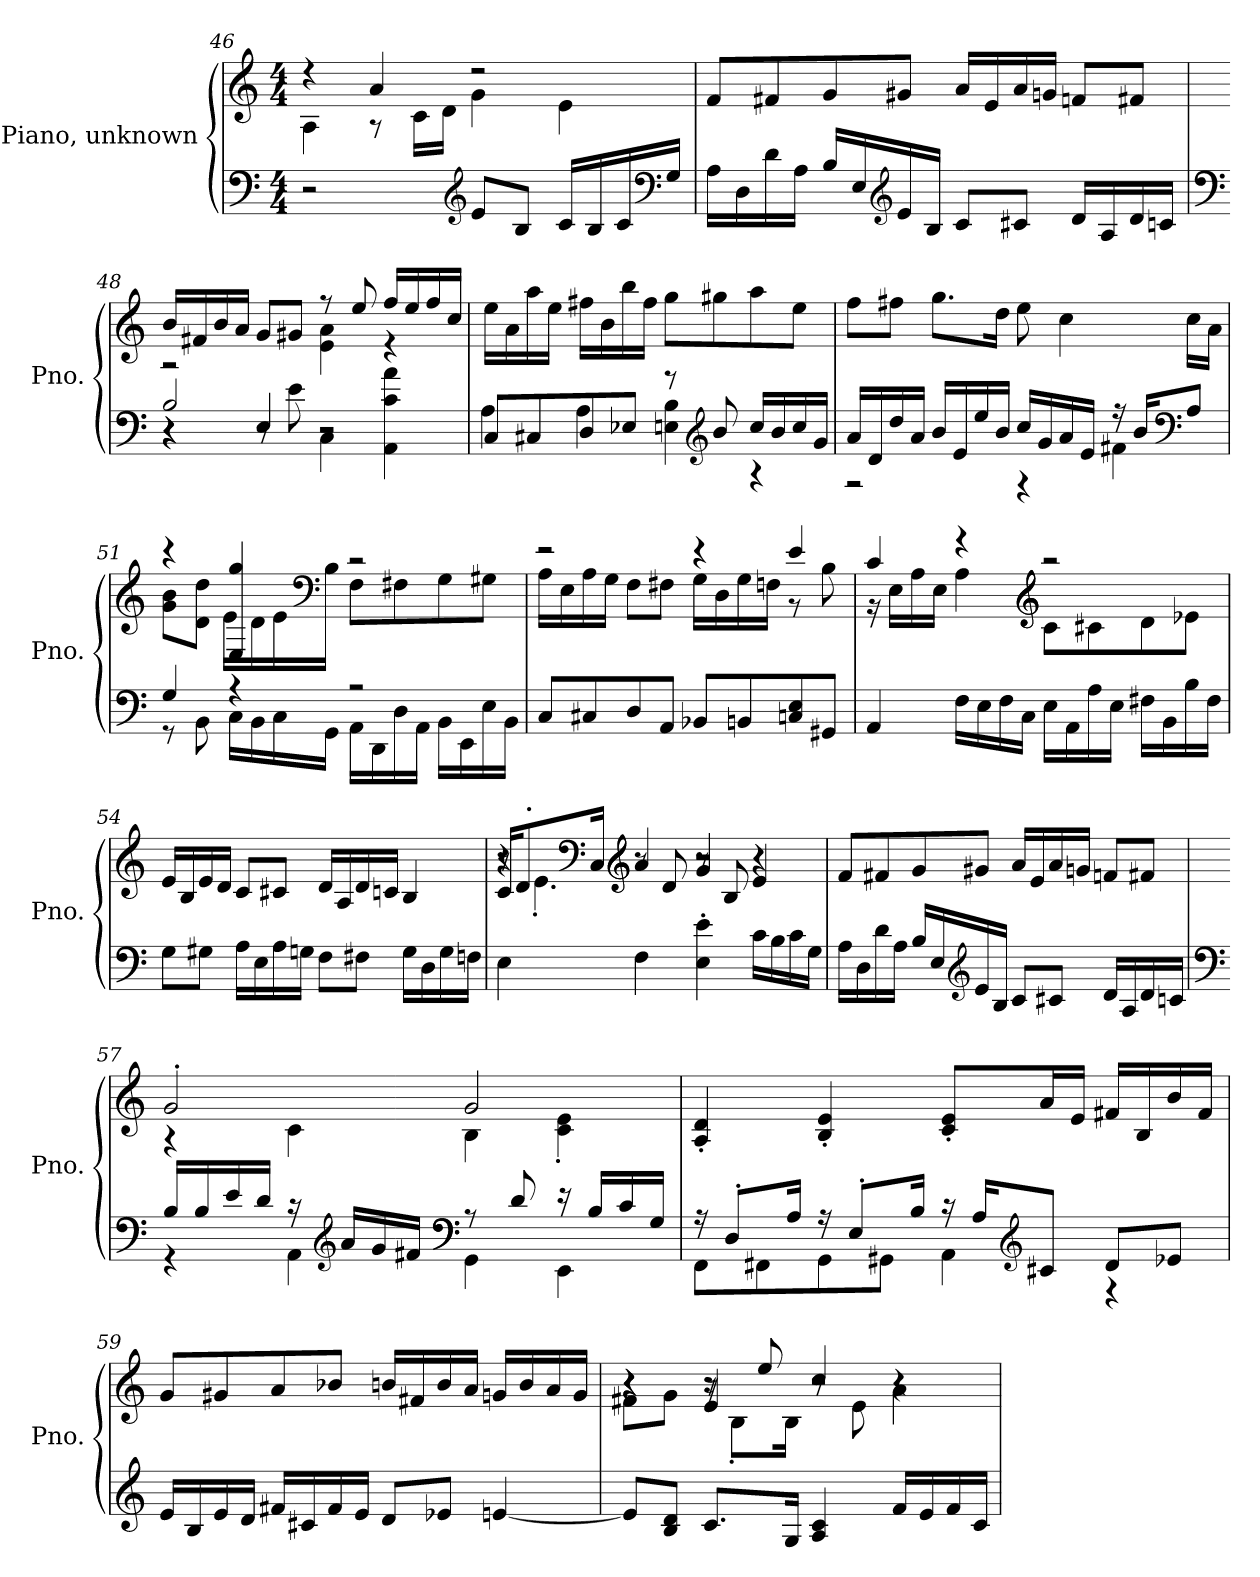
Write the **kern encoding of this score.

**kern	**kern
*part1	*part1
*staff2	*staff1
*I"Piano, unknown	*
*I'Pno.	*
!!LO:LB:g=z
*clefF4	*clefG2
*k[]	*k[]
*M4/4	*M4/4
=46	=46
*	*^
2r	4r	4A\
.	4a/	8r
.	.	16c\LL
.	.	16d\JJ
*clefG2	*	*
8e/L	2r	4g\
8B/J	.	.
16c/LL	.	4e\
16B/	.	.
16c/	.	.
*clefF4	*	*
16G/JJ	.	.
*	*v	*v
=47	=47
16A\LL	8f/L
16D\	.
16d\	8f#X/
16A\JJ	.
16B/LL	8g/
16E/	.
*clefG2	*
16e/	8g#X/J
16B/JJ	.
8c/L	16a/LL
.	16e/
8c#X/J	16a/
.	16gn/JJ
16d/LL	8fn/L
16A/	.
16d/	8f#X/J
16cn/JJ	.
!!LO:LB:g=z
=48	=48
*clefF4	*
*^	*^
*	*^	*	*
2B/	4r	4r	16b/LL	2r
.	.	.	16f#X/	.
.	.	.	16b/	.
.	.	.	16a/JJ	.
.	8r	4E/	8g/L	.
.	8e\	.	8g#X/J	.
2r	4C\	2r	8r	4e\ 4a\
.	.	.	8ee/	.
.	4AA\ 4c\ 4a\	.	16ff/LL	4r
.	.	.	16ee/	.
.	.	.	16ff/	.
.	.	.	16cc/JJ	.
*	*v	*v	*	*
*	*	*v	*v
=49	=49	=49
8C/L	4A\	16ee\LL
.	.	16a\
8C#X/	.	16aa\
.	.	16ee\JJ
8D/	4A\	16ff#X\LL
.	.	16b\
8E-X/J	.	16bb\
.	.	16ff#\JJ
8r	4En\ 4B\	8gg\L
*clefG2	*	*
8b/	.	8gg#X\
16cc/LL	4r	8aa\
16b/	.	.
16cc/	.	8ee\J
16g/JJ	.	.
!!LO:LB:g=z
=50	=50	=50
16a/LL	2r	8ff\L
16d/	.	.
16dd/	.	8ff#X\J
16a/JJ	.	.
16b/LL	.	8.gg\L
16e/	.	.
16ee/	.	.
16b/JJ	.	16dd\Jk
16cc/LL	4r	8ee\
16g/	.	.
16a/	.	4cc\
16e/JJ	.	.
16r	4f#X\	.
16b/KL	.	.
*clefF4	*	*
8A/J	.	16cc\LL
.	.	16a\JJ
=51	=51	=51
*	*	*^
4G/	8r	4r	8g\ 8b\L
.	8BB\	.	8d\ 8dd\J
4r	16C\LL	4E/ 4gg/	16e\LL
.	16BB\	.	16d\
.	16C\	.	16e\
*	*	*clefF4	*
.	16GG\JJ	.	16B\JJ
2r	16AA\LL	2r	8F\L
.	16DD\	.	.
.	16D\	.	8F#X\
.	16AA\JJ	.	.
.	16BB\LL	.	8G\
.	16EE\	.	.
.	16E\	.	8G#X\J
.	16BB\JJ	.	.
*v	*v	*	*
!!LO:LB:g=z	!!
=52	=52	=52
8C/L	2r	16A\LL
.	.	16E\
8C#X/	.	16A\
.	.	16G\JJ
8D/	.	8F\L
8AA/J	.	8F#X\J
8BB-X/L	4r	16G\LL
.	.	16D\
8BBn/	.	16G\
.	.	16Fn\JJ
8Cn/ 8E/	4e/	8r
8GG#X/J	.	8B\
=53	=53	=53
4AA/	4c/	16r
.	.	16E\LL
.	.	16A\
.	.	16E\JJ
16F\LL	4r	4A\
16E\	.	.
16F\	.	.
16C\JJ	.	.
*	*clefG2	*
16E\LL	2r	8c\L
16AA\	.	.
16A\	.	8c#X\
16E\JJ	.	.
16F#X\LL	.	8d\
16BB\	.	.
16B\	.	8e-X\J
16F#\JJ	.	.
*	*v	*v
!!LO:LB:g=z
=54	=54
8G\L	16e/LL
.	16B/
8G#X\J	16e/
.	16d/JJ
16A\LL	8c/L
16E\	.
16A\	8c#X/J
16Gn\JJ	.
8F\L	16d/LL
.	16A/
8F#X\J	16d/
.	16cn/JJ
16G\LL	4B/
16D\	.
16G\	.
16Fn\JJ	.
=55	=55
*	*^
*	*	*^
4E\	4r	8r	16c/KL
.	.	.	8d'/
.	.	4.e'\	.
*	*clefF4	*	*
.	.	.	16C/Jk
*	*clefG2	*	*
4F\	4a/	.	8r
.	.	.	8d/
4E\' 4e\'	4g/	2r	8r
.	.	.	8B/
16c\LL	4r	.	4e/
16B\	.	.	.
16c\	.	.	.
16G\JJ	.	.	.
*	*v	*v	*v
!!LO:PB:g=z
=56	=56
16A\LL	8f/L
16D\	.
16d\	8f#X/
16A\JJ	.
16B/LL	8g/
16E/	.
*clefG2	*
16e/	8g#X/J
16B/JJ	.
8c/L	16a/LL
.	16e/
8c#X/J	16a/
.	16gn/JJ
16d/LL	8fn/L
16A/	.
16d/	8f#X/J
16cn/JJ	.
=57	=57
*clefF4	*
*^	*^
16B/LL	4r	2g'/	4r
16B/	.	.	.
16e/	.	.	.
16d/JJ	.	.	.
16r	4AA\	.	4c\
*clefG2	*	*	*
16a/LL	.	.	.
16g/	.	.	.
16f#X/JJ	.	.	.
*clefF4	*	*	*
8r	4GG\	2g/	4B\
8d/	.	.	.
16r	4EE\	.	4c\' 4e\'
16B/LL	.	.	.
16c/	.	.	.
16G/JJ	.	.	.
*	*	*v	*v
!!LO:LB:g=z
=58	=58	=58
16r	8FF\L	4A/' 4d/'
8D'/L	.	.
.	8FF#X\	.
16A/Jk	.	.
16r	8GG\	4B/' 4e/'
8E'/L	.	.
.	8GG#X\J	.
16B/Jk	.	.
16r	4AA\	8c/' 8e/'L
16A/KL	.	.
*clefG2	*	*
8c#X/J	.	16a/L
.	.	16e/JJ
8d/L	4r	16f#X/LL
.	.	16B/
8e-X/J	.	16b/
.	.	16f#/JJ
*v	*v	*
=59	=59
16e/LL	8g/L
16B/	.
16e/	8g#X/
16d/JJ	.
16f#X/LL	8a/
16c#X/	.
16f#/	8b-X/J
16e/JJ	.
8d/L	16bn/LL
.	16f#X/
8e-X/J	16b/
.	16a/JJ
[4en/	16gn/LL
.	16b/
.	16a/
.	16g/JJ
!!LO:LB:g=z
=60	=60
*	*^
*	*	*^
8e/L]	4r	8f#X\L	4r
8B/ 8d/J	.	8g\J	.
8.c/L	8r	16r	4e/
.	.	8B'\L	.
.	8ee/	.	.
16G/Jk	.	16B\Jk	.
4A/ 4c/	4cc/	8r	2r
.	.	8e\	.
16f/LL	4r	4a\	.
16e/	.	.	.
16f/	.	.	.
16c/JJ	.	.	.
*	*v	*v	*v
=	=
*-	*-
